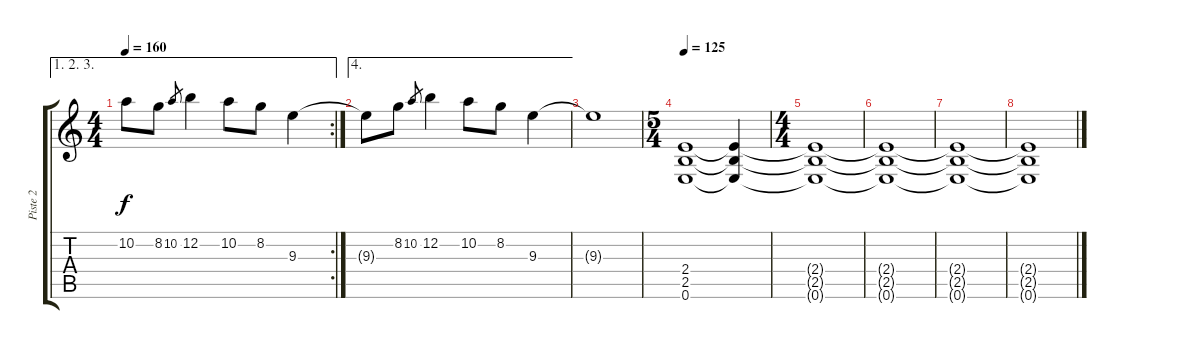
\track ("Piste 2" "Piste 2") {instrument distortionguitar}
\staff {score tabs}
\tuning (E4 B3 G3 D3 A2 E2) {hide}
\ae (1 2 3)
\rc 2
\ts (4 4)
\tempo 160
\clef g2
\ks c
10.2{t}.8{dy f} 8.2.8 10.2.8{gr} 12.2.4 10.2.8 8.2.8 9.3.4 |
\ae 4
9.3{t}.8 8.2.8 10.2.8{gr} 12.2.4 10.2.8 8.2.8 9.3.4 |
9.3{t}.1 |
\ts (5 4)
\tempo 125
(2.4 2.5 0.6).1 (2.4{t} 2.5{t} 0.6{t}).4 |
\ts (4 4)
(2.4{t} 2.5{t} 0.6{t}).1 |
(2.4{t} 2.5{t} 0.6{t}).1 |
(2.4{t} 2.5{t} 0.6{t}).1 |
(2.4{t} 2.5{t} 0.6{t}).1
